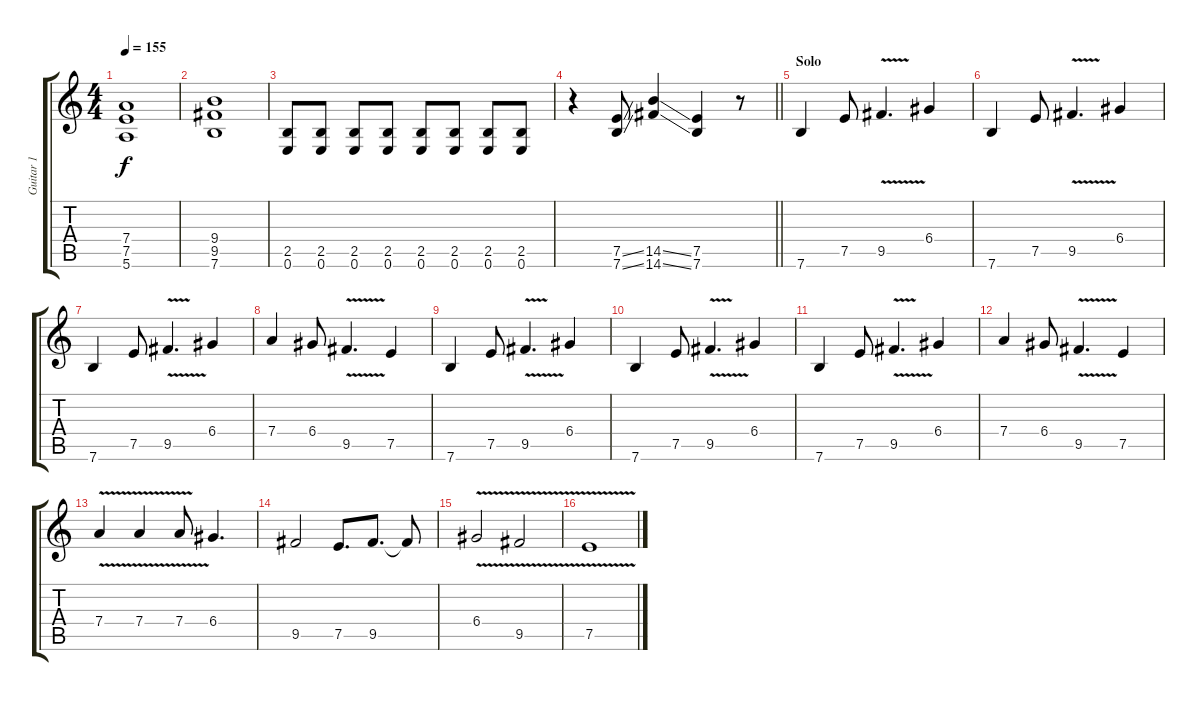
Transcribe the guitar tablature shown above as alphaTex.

\track ("Guitar 1" "Guitar 1") {instrument distortionguitar}
\staff {score tabs}
\tuning (E4 B3 G3 D3 A2 E2) {hide}
\ts (4 4)
\tempo 155
\clef g2
\ks c
(7.4 7.5 5.6).1{dy f} |
(9.4 9.5 7.6).1 |
(2.5 0.6).8 (2.5 0.6).8 (2.5 0.6).8 (2.5 0.6).8 (2.5 0.6).8 (2.5 0.6).8 (2.5 0.6).8 (2.5 0.6).8 |
\barLineRight lightlight
r.4 (7.5{ss} 7.6{ss}).8 (14.5{ss} 14.6{ss}).4 (7.5 7.6).4 r.8 |
\section ("" "Solo")
7.6.4{volume 15 balance 5} 7.5.8 9.5{v}.4{d} 6.4.4 |
7.6.4 7.5.8 9.5{v}.4{d} 6.4.4 |
7.6.4 7.5.8 9.5{v}.4{d} 6.4.4 |
7.4.4 6.4.8 9.5{v}.4{d} 7.5.4 |
7.6.4{volume 15 balance 5} 7.5.8 9.5{v}.4{d} 6.4.4 |
7.6.4 7.5.8 9.5{v}.4{d} 6.4.4 |
7.6.4 7.5.8 9.5{v}.4{d} 6.4.4 |
7.4.4 6.4.8 9.5{v}.4{d} 7.5.4 |
7.4{v}.4 7.4{v}.4 7.4{v}.8 6.4.4{d} |
9.5.2 7.5.8{d} 9.5.8{d} 9.5{t}.8 |
6.4{v}.2 9.5{v}.2 |
7.5{v}.1
